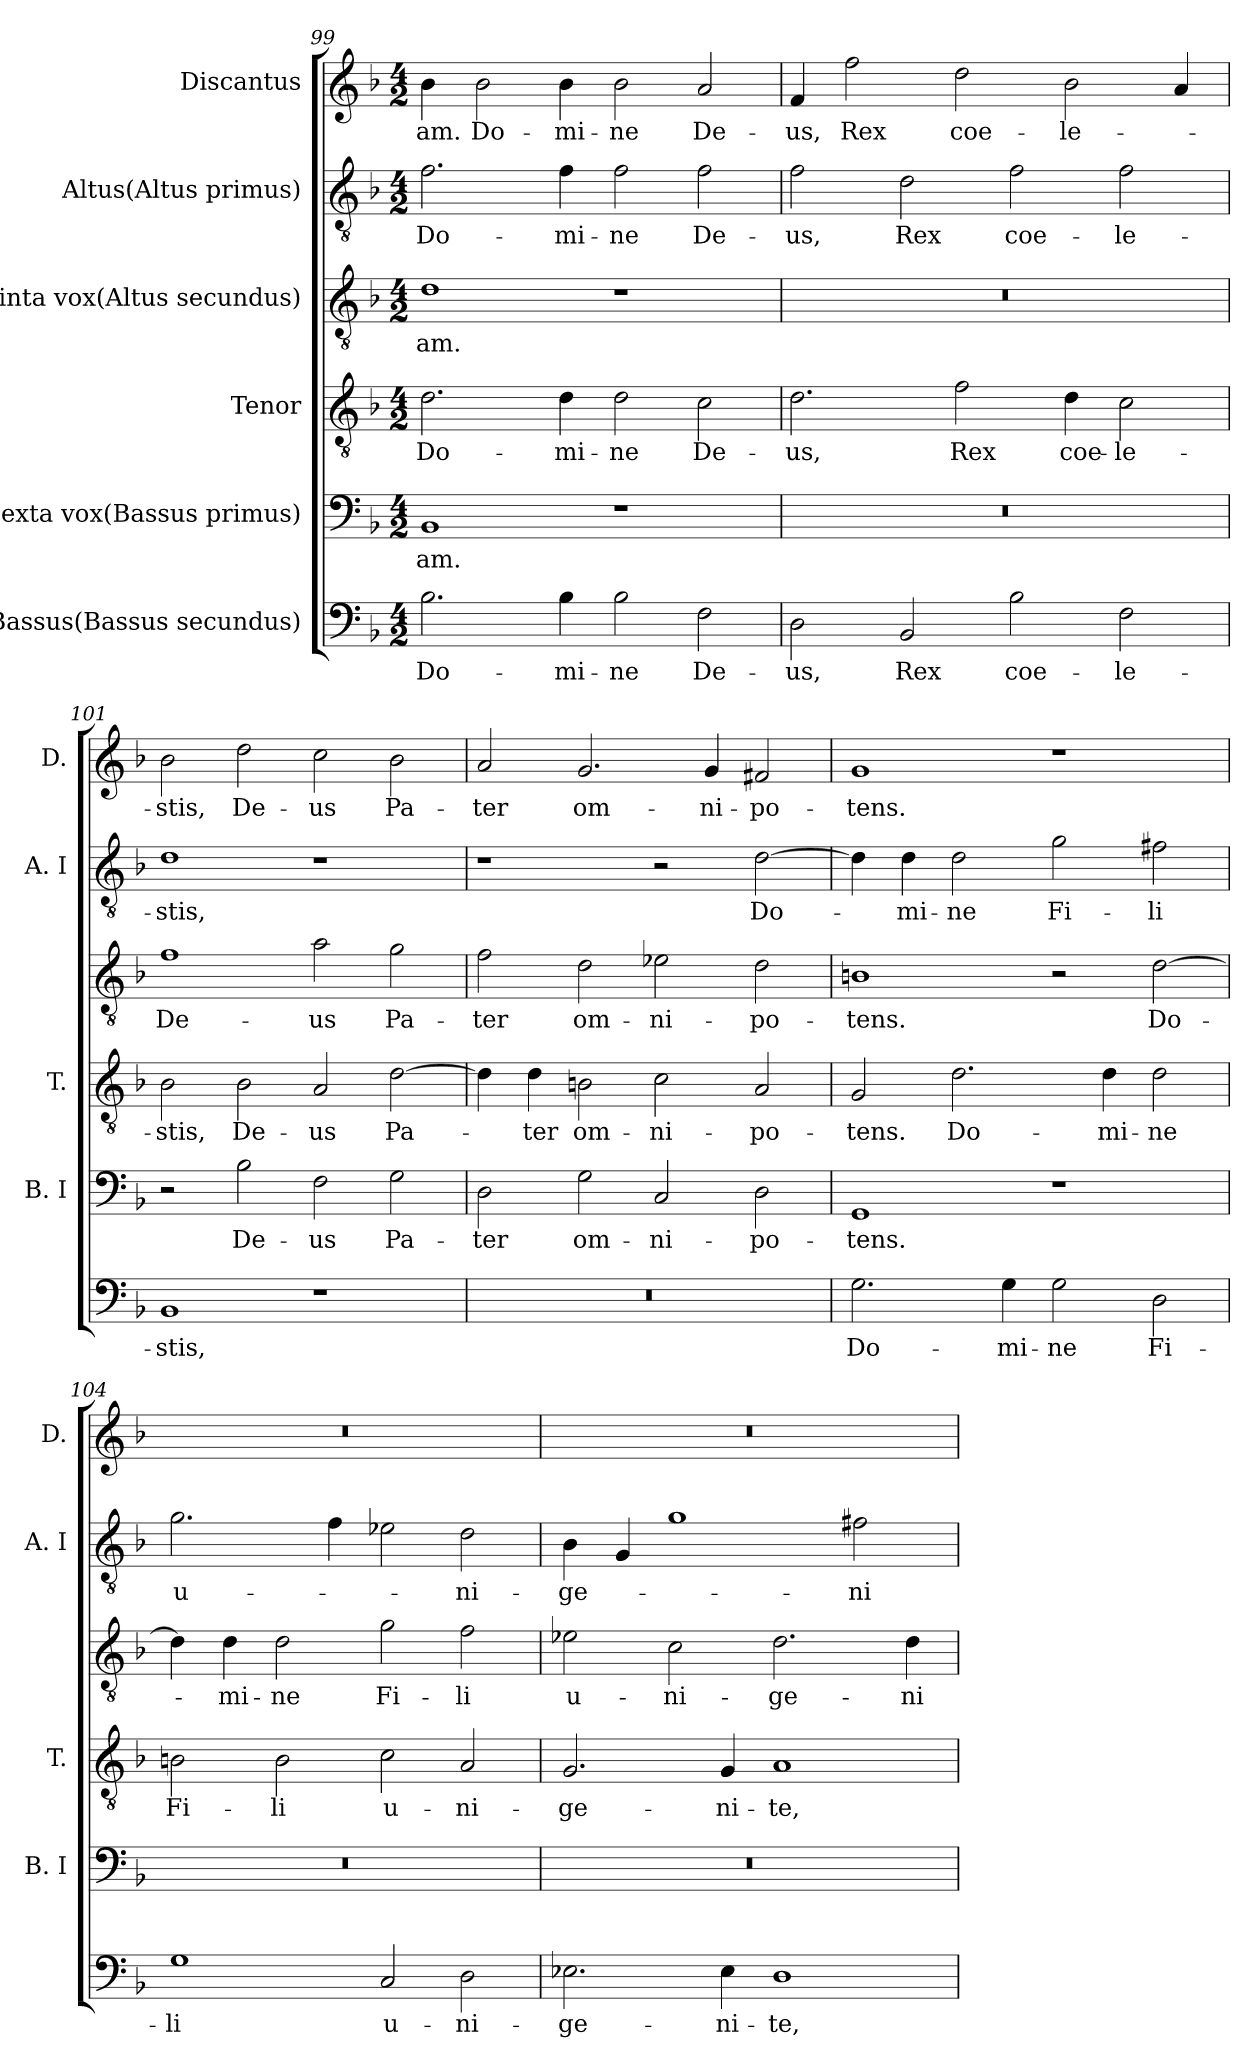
**kern	**text	**kern	**text	**kern	**text	**kern	**text	**kern	**text	**kern	**text
*part6	*part6	*part5	*part5	*part4	*part4	*part3	*part3	*part2	*part2	*part1	*part1
*staff6	*staff6	*staff5	*staff5	*staff4	*staff4	*staff3	*staff3	*staff2	*staff2	*staff1	*staff1
*I"Bassus(Bassus secundus)	*	*I"Sexta vox(Bassus primus)	*	*I"Tenor	*	*I"Quinta vox(Altus secundus)	*	*I"Altus(Altus primus)	*	*I"Discantus	*
*	*	*I'B. I	*	*I'T.	*	*	*	*I'A. I	*	*I'D.	*
*clefF4	*	*clefF4	*	*clefGv2	*	*clefGv2	*	*clefGv2	*	*clefG2	*
*	*	*	*	*ITrd7c12	*	*ITrd7c12	*	*ITrd7c12	*	*	*
*k[b-]	*	*k[b-]	*	*k[b-]	*	*k[b-]	*	*k[b-]	*	*k[b-]	*
*d:	*	*d:	*	*d:	*	*d:	*	*d:	*	*d:	*
*M4/2	*	*M4/2	*	*M4/2	*	*M4/2	*	*M4/2	*	*M4/2	*
=99	=99	=99	=99	=99	=99	=99	=99	=99	=99	=99	=99
!	!LO:LY:b	!	!LO:LY:b	!	!LO:LY:b	!	!LO:LY:b	!	!LO:LY:b	!	!LO:LY:b
2.B-\	Do-	1BB-	-am.	2.D\	Do-	1D	-am.	2.F\	Do-	4b-\	-am.
!	!	!	!	!	!	!	!	!	!	!	!LO:LY:b
.	.	.	.	.	.	.	.	.	.	2b-\	Do-
!	!LO:LY:b	!	!	!	!LO:LY:b	!	!	!	!LO:LY:b	!	!LO:LY:b
4B-\	-mi-	.	.	4D\	-mi-	.	.	4F\	-mi-	4b-\	-mi-
!	!LO:LY:b	!	!	!	!LO:LY:b	!	!	!	!LO:LY:b	!	!LO:LY:b
2B-\	-ne	1r	.	2D\	-ne	1r	.	2F\	-ne	2b-\	-ne
!	!LO:LY:b	!	!	!	!LO:LY:b	!	!	!	!LO:LY:b	!	!LO:LY:b
2F\	De-	.	.	2C\	De-	.	.	2F\	De-	2a/	De-
=100	=100	=100	=100	=100	=100	=100	=100	=100	=100	=100	=100
!	!LO:LY:b	!LO:N:vis=1	!	!	!LO:LY:b	!LO:N:vis=1	!	!	!LO:LY:b	!	!LO:LY:b
2D\	-us,	0r	.	2.D\	-us,	0r	.	2F\	-us,	4f/	-us,
!	!	!	!	!	!	!	!	!	!	!	!LO:LY:b
.	.	.	.	.	.	.	.	.	.	2ff\	Rex
!	!LO:LY:b	!	!	!	!	!	!	!	!LO:LY:b	!	!
2BB-/	Rex	.	.	.	.	.	.	2D\	Rex	.	.
!	!	!	!	!	!LO:LY:b	!	!	!	!	!	!LO:LY:b
.	.	.	.	2F\	Rex	.	.	.	.	2dd\	coe-
!	!LO:LY:b	!	!	!	!	!	!	!	!LO:LY:b	!	!
2B-\	coe-	.	.	.	.	.	.	2F\	coe-	.	.
!	!	!	!	!	!LO:LY:b	!	!	!	!	!	!LO:LY:b
.	.	.	.	4D\	coe-	.	.	.	.	2b-\	-le-
!	!LO:LY:b	!	!	!	!LO:LY:b	!	!	!	!LO:LY:b	!	!
2F\	-le-	.	.	2C\	-le-	.	.	2F\	-le-	.	.
.	.	.	.	.	.	.	.	.	.	4a/	.
=101	=101	=101	=101	=101	=101	=101	=101	=101	=101	=101	=101
!	!LO:LY:b	!	!	!	!LO:LY:b	!	!LO:LY:b	!	!LO:LY:b	!	!LO:LY:b
1BB-	-stis,	2r	.	2BB-\	-stis,	1F	De-	1D	-stis,	2b-\	-stis,
!	!	!	!LO:LY:b	!	!LO:LY:b	!	!	!	!	!	!LO:LY:b
.	.	2B-\	De-	2BB-\	De-	.	.	.	.	2dd\	De-
!	!	!	!LO:LY:b	!	!LO:LY:b	!	!LO:LY:b	!	!	!	!LO:LY:b
1r	.	2F\	-us	2AA/	-us	2A\	-us	1r	.	2cc\	-us
!	!	!	!LO:LY:b	!	!LO:LY:b	!	!LO:LY:b	!	!	!	!LO:LY:b
.	.	2G\	Pa-	[>2D\	Pa-	2G\	Pa-	.	.	2b-\	Pa-
!!LO:PB:g=z
=102	=102	=102	=102	=102	=102	=102	=102	=102	=102	=102	=102
!LO:N:vis=1	!	!	!LO:LY:b	!	!	!	!LO:LY:b	!	!	!	!LO:LY:b
0r	.	2D\	-ter	4D\]	.	2F\	-ter	1r	.	2a/	-ter
!	!	!	!	!	!LO:LY:b	!	!	!	!	!	!
.	.	.	.	4D\	-ter	.	.	.	.	.	.
!	!	!	!LO:LY:b	!	!LO:LY:b	!	!LO:LY:b	!	!	!	!LO:LY:b
.	.	2G\	om-	2BBn\	om-	2D\	om-	.	.	2.g/	om-
!	!	!	!LO:LY:b	!	!LO:LY:b	!	!LO:LY:b	!	!	!	!
.	.	2C/	-ni-	2C\	-ni-	2E-X\	-ni-	2r	.	.	.
!	!	!	!	!	!	!	!	!	!	!	!LO:LY:b
.	.	.	.	.	.	.	.	.	.	4g/	-ni-
!	!	!	!LO:LY:b	!	!LO:LY:b	!	!LO:LY:b	!	!LO:LY:b	!	!LO:LY:b
.	.	2D\	-po-	2AA/	-po-	2D\	-po-	[>2D\	Do-	2f#X/	-po-
=103	=103	=103	=103	=103	=103	=103	=103	=103	=103	=103	=103
!	!LO:LY:b	!	!LO:LY:b	!	!LO:LY:b	!	!LO:LY:b	!	!	!	!LO:LY:b
2.G\	Do-	1GG	-tens.	2GG/	-tens.	1BBn	-tens.	4D\]	.	1g	-tens.
!	!	!	!	!	!	!	!	!	!LO:LY:b	!	!
.	.	.	.	.	.	.	.	4D\	-mi-	.	.
!	!	!	!	!	!LO:LY:b	!	!	!	!LO:LY:b	!	!
.	.	.	.	2.D\	Do-	.	.	2D\	-ne	.	.
!	!LO:LY:b	!	!	!	!	!	!	!	!	!	!
4G\	-mi-	.	.	.	.	.	.	.	.	.	.
!	!LO:LY:b	!	!	!	!	!	!	!	!LO:LY:b	!	!
2G\	-ne	1r	.	.	.	2r	.	2G\	Fi-	1r	.
!	!	!	!	!	!LO:LY:b	!	!	!	!	!	!
.	.	.	.	4D\	-mi-	.	.	.	.	.	.
!	!LO:LY:b	!	!	!	!LO:LY:b	!	!LO:LY:b	!	!LO:LY:b	!	!
2D\	Fi-	.	.	2D\	-ne	[>2D\	Do-	2F#X\	-li	.	.
=104	=104	=104	=104	=104	=104	=104	=104	=104	=104	=104	=104
!	!LO:LY:b	!LO:N:vis=1	!	!	!LO:LY:b	!	!	!	!LO:LY:b	!LO:N:vis=1	!
1G	-li	0r	.	2BBn\	Fi-	4D\]	.	2.G\	u-	0r	.
!	!	!	!	!	!	!	!LO:LY:b	!	!	!	!
.	.	.	.	.	.	4D\	-mi-	.	.	.	.
!	!	!	!	!	!LO:LY:b	!	!LO:LY:b	!	!	!	!
.	.	.	.	2BB\	-li	2D\	-ne	.	.	.	.
.	.	.	.	.	.	.	.	4F\	.	.	.
!	!LO:LY:b	!	!	!	!LO:LY:b	!	!LO:LY:b	!	!	!	!
2C/	u-	.	.	2C\	u-	2G\	Fi-	2E-X\	.	.	.
!	!LO:LY:b	!	!	!	!LO:LY:b	!	!LO:LY:b	!	!LO:LY:b	!	!
2D\	-ni-	.	.	2AA/	-ni-	2F\	-li	2D\	-ni-	.	.
=105	=105	=105	=105	=105	=105	=105	=105	=105	=105	=105	=105
!	!LO:LY:b	!LO:N:vis=1	!	!	!LO:LY:b	!	!LO:LY:b	!	!LO:LY:b	!LO:N:vis=1	!
2.E-X\	-ge-	0r	.	2.GG/	-ge-	2E-X\	u-	4BB-\	-ge-	0r	.
.	.	.	.	.	.	.	.	4GG/	.	.	.
!	!	!	!	!	!	!	!LO:LY:b	!	!	!	!
.	.	.	.	.	.	2C\	-ni-	1G	.	.	.
!	!LO:LY:b	!	!	!	!LO:LY:b	!	!	!	!	!	!
4E-\	-ni-	.	.	4GG/	-ni-	.	.	.	.	.	.
!	!LO:LY:b	!	!	!	!LO:LY:b	!	!LO:LY:b	!	!	!	!
1D	-te,	.	.	1AA	-te,	2.D\	-ge-	.	.	.	.
!	!	!	!	!	!	!	!	!	!LO:LY:b	!	!
.	.	.	.	.	.	.	.	2F#X\	-ni-	.	.
!	!	!	!	!	!	!	!LO:LY:b	!	!	!	!
.	.	.	.	.	.	4D\	-ni-	.	.	.	.
=	=	=	=	=	=	=	=	=	=	=	=
*-	*-	*-	*-	*-	*-	*-	*-	*-	*-	*-	*-
